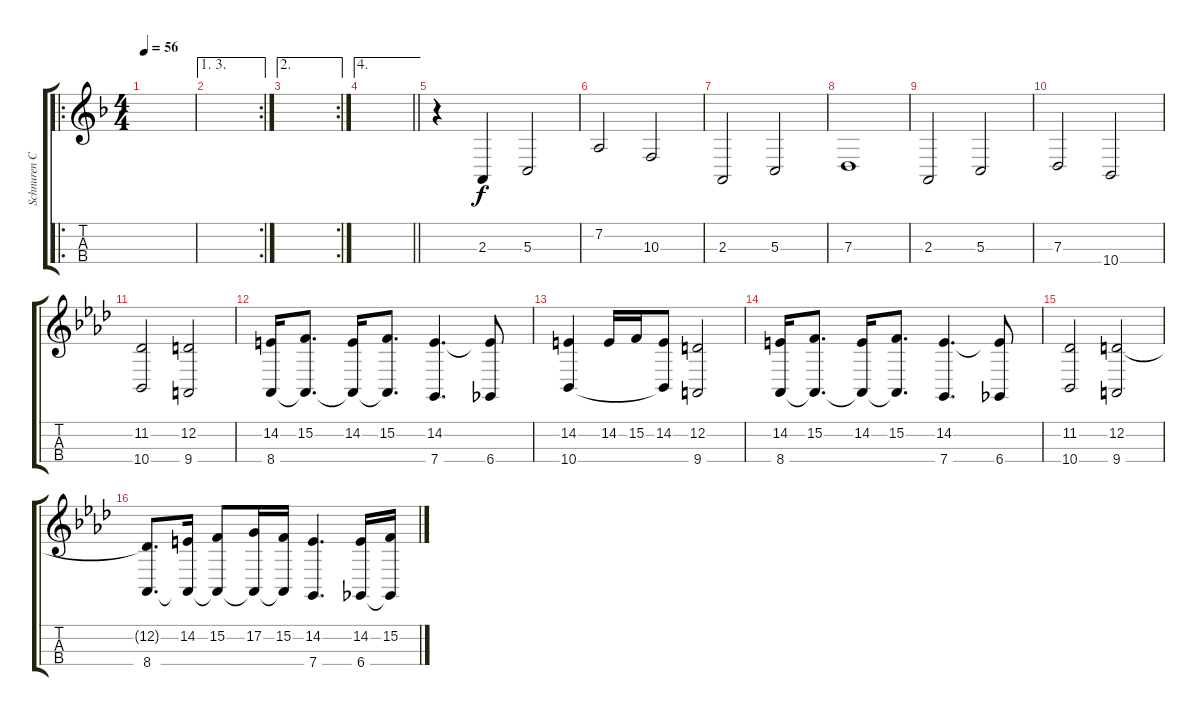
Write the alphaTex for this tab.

\track ("Schnuren Cello" "Schnuren C") {instrument cello}
\staff {score tabs}
\tuning (A3 D3 G2 C2) {hide}
\ro
\ts (4 4)
\tempo 56
\clef g2
\ks f
|
\ae (1 3)
\rc 2
|
\ae 2
\rc 2
|
\ae 4
\barLineRight lightlight
|
r.4 2.3.4 5.3.2 |
7.2.2 10.3.2 |
2.3.2 5.3.2 |
7.3.1 |
2.3.2 5.3.2 |
7.3.2 10.4.2 |
\ks ab
(11.2 10.4).2 (12.2 9.4).2 |
(14.2 8.4).16 (15.2 8.4{t}).8{d} (14.2 8.4{t}).16 (15.2 8.4{t}).8{d} (14.2 7.4).4{d} (14.2{t} 6.4).8 |
(14.2 10.4).4 14.2.16 15.2.16 (14.2 10.4{t}).8 (12.2 9.4).2 |
(14.2 8.4).16 (15.2 8.4{t}).8{d} (14.2 8.4{t}).16 (15.2 8.4{t}).8{d} (14.2 7.4).4{d} (14.2{t} 6.4).8 |
(11.2 10.4).2 (12.2 9.4).2 |
(12.2{t} 8.4).8{d} (14.2 8.4{t}).16 (15.2 8.4{t}).8 (17.2 8.4{t}).16 (15.2 8.4{t}).16 (14.2 7.4).4{d} (14.2 6.4).16 (15.2 6.4{t}).16
